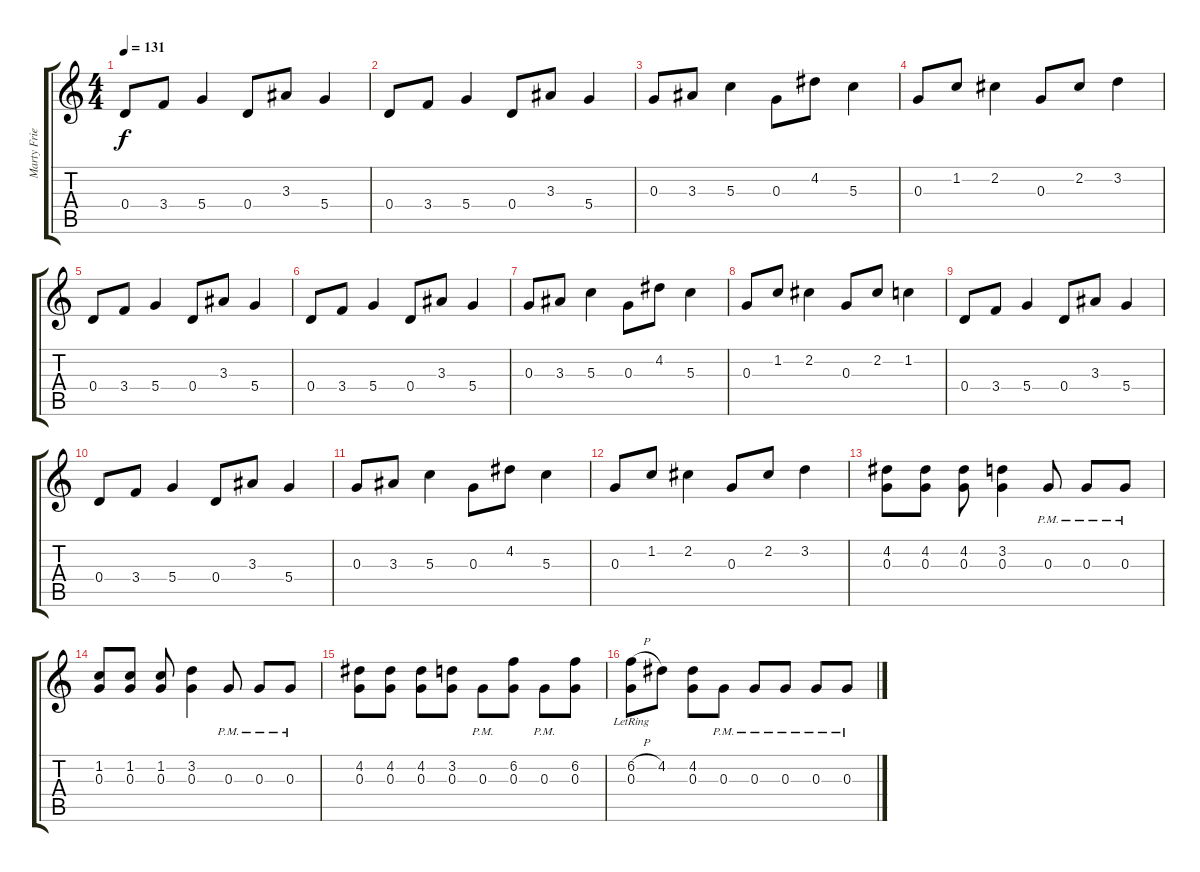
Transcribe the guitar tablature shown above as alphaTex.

\track ("Marty Friedman" "Marty Frie") {instrument distortionguitar}
\staff {score tabs}
\tuning (E4 B3 G3 D3 A2 E2) {hide}
\ts (4 4)
\tempo 131
\clef g2
\ks c
0.4.8{dy f} 3.4.8 5.4.4 0.4.8 3.3.8 5.4.4 |
0.4.8 3.4.8 5.4.4 0.4.8 3.3.8 5.4.4 |
0.3.8 3.3.8 5.3.4 0.3.8 4.2.8 5.3.4 |
0.3.8 1.2.8 2.2.4 0.3.8 2.2.8 3.2.4 |
0.4.8 3.4.8 5.4.4 0.4.8 3.3.8 5.4.4 |
0.4.8 3.4.8 5.4.4 0.4.8 3.3.8 5.4.4 |
0.3.8 3.3.8 5.3.4 0.3.8 4.2.8 5.3.4 |
0.3.8 1.2.8 2.2.4 0.3.8 2.2.8 1.2.4 |
0.4.8 3.4.8 5.4.4 0.4.8 3.3.8 5.4.4 |
0.4.8 3.4.8 5.4.4 0.4.8 3.3.8 5.4.4 |
0.3.8 3.3.8 5.3.4 0.3.8 4.2.8 5.3.4 |
0.3.8 1.2.8 2.2.4 0.3.8 2.2.8 3.2.4 |
(4.2 0.3).8 (4.2 0.3).8 (4.2 0.3).8 (3.2 0.3).4 0.3{pm}.8 0.3{pm}.8 0.3{pm}.8 |
(1.2 0.3).8 (1.2 0.3).8 (1.2 0.3).8 (3.2 0.3).4 0.3{pm}.8 0.3{pm}.8 0.3{pm}.8 |
(4.2 0.3).8 (4.2 0.3).8 (4.2 0.3).8 (3.2 0.3).8 0.3{pm}.8 (6.2 0.3).8 0.3{pm}.8 (6.2 0.3).8 |
(6.2{h} 0.3{lr}).8 4.2.8 (4.2 0.3).8 0.3{pm}.8 0.3{pm}.8 0.3{pm}.8 0.3{pm}.8 0.3{pm}.8
